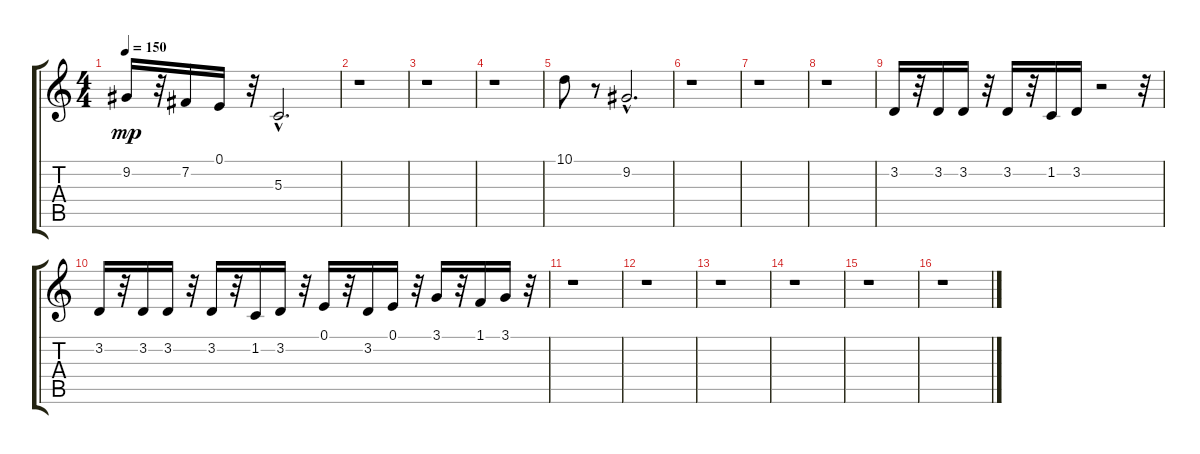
\track "" {instrument brasssection}
\staff {score tabs}
\tuning (E4 B3 G3 D3 A2 E2) {hide}
\ts (4 4)
\tempo 150
\clef g2
\ks c
9.2.16{dy mp} r.32 7.2.16 0.1.16 r.32 5.3{hac}.2{d} |
r.1 |
r.1 |
r.1 |
10.1.8 r.8 9.2{hac}.2{d} |
r.1 |
r.1 |
r.1 |
3.2.16 r.32 3.2.16 3.2.16 r.32 3.2.16 r.32 1.2.16 3.2.16 r.2 r.32 |
3.2.16 r.32 3.2.16 3.2.16 r.32 3.2.16 r.32 1.2.16 3.2.16 r.32 0.1.16 r.32 3.2.16 0.1.16 r.32 3.1.16 r.32 1.1.16 3.1.16 r.32 |
r.1 |
r.1 |
r.1 |
r.1 |
r.1 |
r.1
